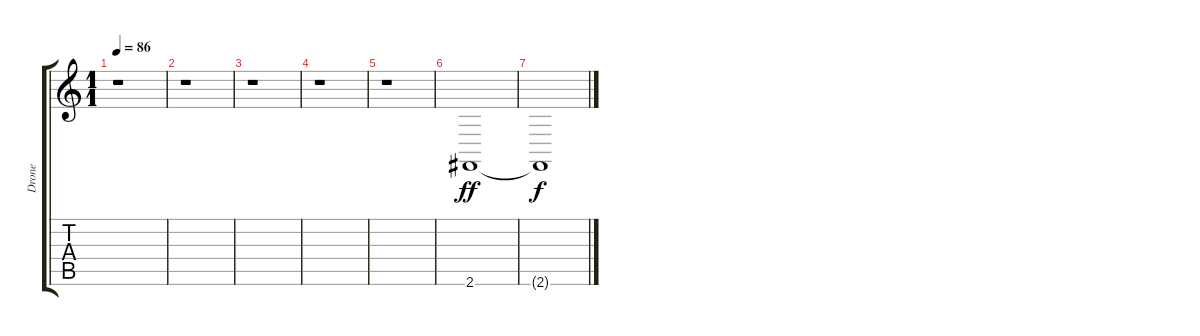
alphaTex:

\track ("Drone" "Drone") {instrument lead2sawtooth}
\staff {score tabs}
\tuning (E4 B3 G3 D3 A2 E2) {hide}
\ts (1 1)
\tempo 86
\clef g2
\ks c
r.1{dy ff} |
r.1 |
r.1 |
r.1 |
r.1 |
2.6.1 |
2.6{t}.1{dy f}
